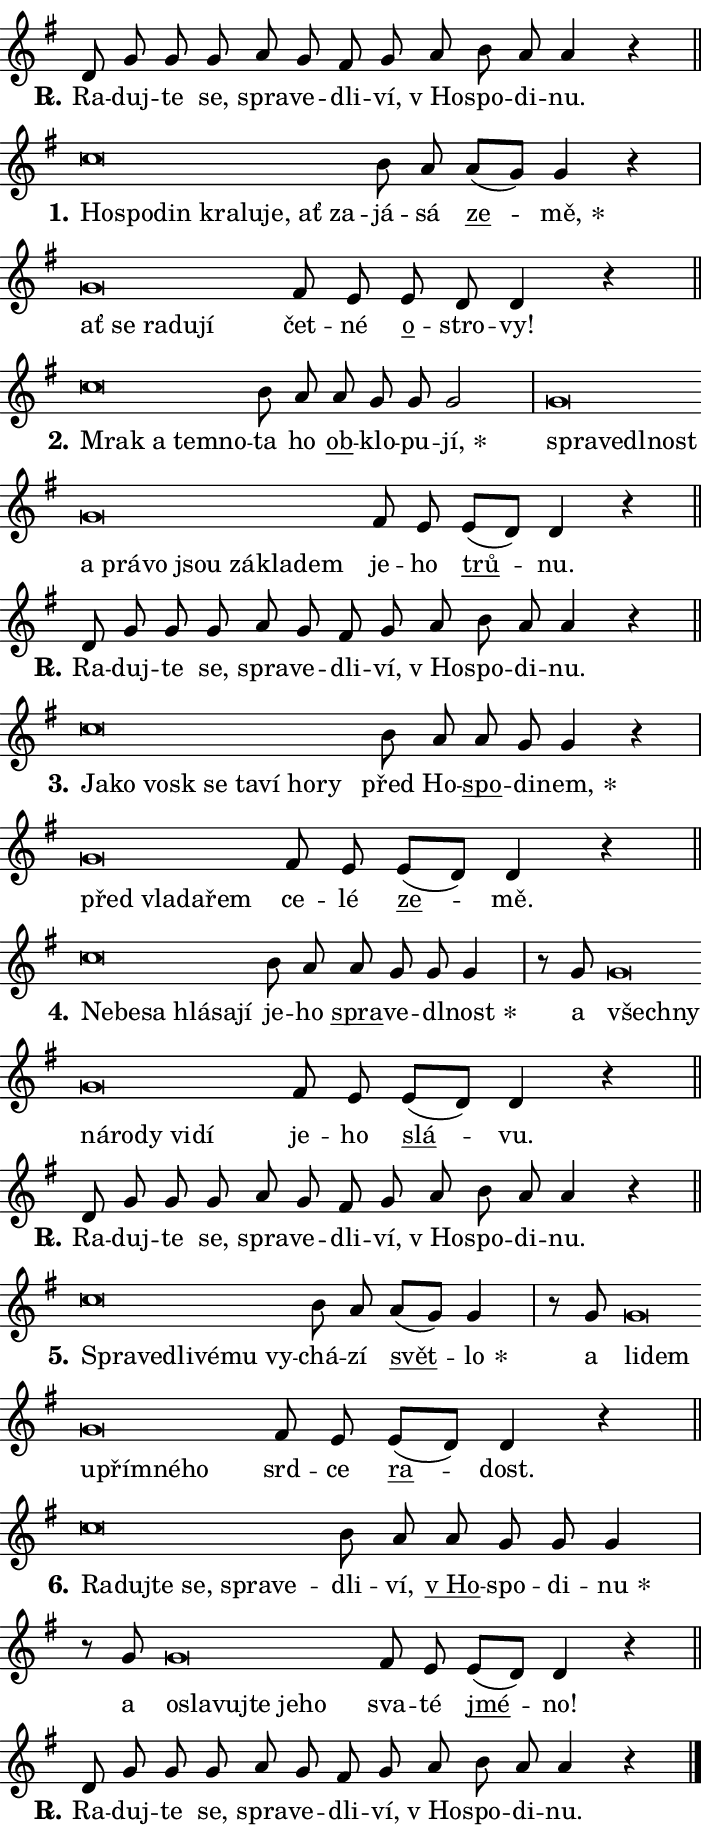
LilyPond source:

\version "2.24.0"
\header { tagline = "" }
\paper {
  indent = 0\cm
  top-margin = 0\cm
  right-margin = 0.13\cm % to fit lyric hyphens
  bottom-margin = 0\cm
  left-margin = 0\cm
  paper-width = 12\cm
  page-breaking = #ly:one-page-breaking
  system-system-spacing.basic-distance = #11
  score-system-spacing.basic-distance = #11
  ragged-last = ##f
}


%% Author: Thomas Morley
%% https://lists.gnu.org/archive/html/lilypond-user/2020-05/msg00002.html
#(define (line-position grob)
"Returns position of @var[grob} in current system:
   @code{'start}, if at first time-step
   @code{'end}, if at last time-step
   @code{'middle} otherwise
"
  (let* ((col (ly:item-get-column grob))
         (ln (ly:grob-object col 'left-neighbor))
         (rn (ly:grob-object col 'right-neighbor))
         (col-to-check-left (if (ly:grob? ln) ln col))
         (col-to-check-right (if (ly:grob? rn) rn col))
         (break-dir-left
           (and
             (ly:grob-property col-to-check-left 'non-musical #f)
             (ly:item-break-dir col-to-check-left)))
         (break-dir-right
           (and
             (ly:grob-property col-to-check-right 'non-musical #f)
             (ly:item-break-dir col-to-check-right))))
        (cond ((eqv? 1 break-dir-left) 'start)
              ((eqv? -1 break-dir-right) 'end)
              (else 'middle))))

#(define (tranparent-at-line-position vctor)
  (lambda (grob)
  "Relying on @code{line-position} select the relevant enry from @var{vctor}.
Used to determine transparency,"
    (case (line-position grob)
      ((end) (not (vector-ref vctor 0)))
      ((middle) (not (vector-ref vctor 1)))
      ((start) (not (vector-ref vctor 2))))))

noteHeadBreakVisibility =
#(define-music-function (break-visibility)(vector?)
"Makes @code{NoteHead}s transparent relying on @var{break-visibility}"
#{
  \override NoteHead.transparent =
    #(tranparent-at-line-position break-visibility)
#})

#(define delete-ledgers-for-transparent-note-heads
  (lambda (grob)
    "Reads whether a @code{NoteHead} is transparent.
If so this @code{NoteHead} is removed from @code{'note-heads} from
@var{grob}, which is supposed to be @code{LedgerLineSpanner}.
As a result ledgers are not printed for this @code{NoteHead}"
    (let* ((nhds-array (ly:grob-object grob 'note-heads))
           (nhds-list
             (if (ly:grob-array? nhds-array)
                 (ly:grob-array->list nhds-array)
                 '()))
           ;; Relies on the transparent-property being done before
           ;; Staff.LedgerLineSpanner.after-line-breaking is executed.
           ;; This is fragile ...
           (to-keep
             (remove
               (lambda (nhd)
                 (ly:grob-property nhd 'transparent #f))
               nhds-list)))
      ;; TODO find a better method to iterate over grob-arrays, similiar
      ;; to filter/remove etc for lists
      ;; For now rebuilt from scratch
      (set! (ly:grob-object grob 'note-heads)  '())
      (for-each
        (lambda (nhd)
          (ly:pointer-group-interface::add-grob grob 'note-heads nhd))
        to-keep))))

squashNotes = {
  \override NoteHead.X-extent = #'(-0.2 . 0.2)
  \override NoteHead.Y-extent = #'(-0.75 . 0)
  \override NoteHead.stencil =
    #(lambda (grob)
       (let ((pos (ly:grob-property grob 'staff-position)))
         (begin
           (if (< pos -7) (display "ERROR: Lower brevis then expected\n") (display ""))
           (if (<= pos -6) ly:text-interface::print ly:note-head::print))))
}
unSquashNotes = {
  \revert NoteHead.X-extent
  \revert NoteHead.Y-extent
  \revert NoteHead.stencil
}

hideNotes = \noteHeadBreakVisibility #begin-of-line-visible
unHideNotes = \noteHeadBreakVisibility #all-visible

% work-around for resetting accidentals
% https://lilypond.org/doc/v2.23/Documentation/notation/displaying-rhythms#unmetered-music
cadenzaMeasure = {
  \cadenzaOff
  \partial 1024 s1024
  \cadenzaOn
}

#(define-markup-command (accent layout props text) (markup?)
  "Underline accented syllable"
  (interpret-markup layout props
    #{\markup \override #'(offset . 4.3) \underline { #text }#}))

responsum = \markup \concat {
  "R" \hspace #-1.05 \path #0.1 #'((moveto 0 0.07) (lineto 0.9 0.8)) \hspace #0.05 "."
}

spaceSize = #0.6828661417322834 % exact space size for TeX Gyre Schola

\layout {
  \context {
    \Staff
    \remove "Time_signature_engraver"
    \override LedgerLineSpanner.after-line-breaking = #delete-ledgers-for-transparent-note-heads
  }
  \context {
    \Lyrics {
      \override LyricSpace.minimum-distance = \spaceSize
      \override LyricText.font-name = #"TeX Gyre Schola"
      \override LyricText.font-size = 1
      \override StanzaNumber.font-name = #"TeX Gyre Schola Bold"
      \override StanzaNumber.font-size = 1
    }
  }
  \context {
    \Score 
    \override NoteHead.text =
      #(lambda (grob) 
        (let ((pos (ly:grob-property grob 'staff-position)))
          #{\markup {
            \combine
              \halign #-0.55 \raise #(if (= pos -6) 0 0.5) \override #'(thickness . 2) \draw-line #'(3.2 . 0)
              \musicglyph "noteheads.sM1"
          }#}))
  }
}

% magnetic-lyrics.ily
%
%   written by
%     Jean Abou Samra <jean@abou-samra.fr>
%     Werner Lemberg <wl@gnu.org>
%
%   adapted by
%     Jiri Hon <jiri.hon@gmail.com>
%
% Version 2022-Apr-15

% https://www.mail-archive.com/lilypond-user@gnu.org/msg149350.html

#(define (Left_hyphen_pointer_engraver context)
   "Collect syllable-hyphen-syllable occurrences in lyrics and store
them in properties.  This engraver only looks to the left.  For
example, if the lyrics input is @code{foo -- bar}, it does the
following.

@itemize @bullet
@item
Set the @code{text} property of the @code{LyricHyphen} grob between
@q{foo} and @q{bar} to @code{foo}.

@item
Set the @code{left-hyphen} property of the @code{LyricText} grob with
text @q{foo} to the @code{LyricHyphen} grob between @q{foo} and
@q{bar}.
@end itemize

Use this auxiliary engraver in combination with the
@code{lyric-@/text::@/apply-@/magnetic-@/offset!} hook."
   (let ((hyphen #f)
         (text #f))
     (make-engraver
      (acknowledgers
       ((lyric-syllable-interface engraver grob source-engraver)
        (set! text grob)))
      (end-acknowledgers
       ((lyric-hyphen-interface engraver grob source-engraver)
        ;(when (not (grob::has-interface grob 'lyric-space-interface))
          (set! hyphen grob)));)
      ((stop-translation-timestep engraver)
       (when (and text hyphen)
         (ly:grob-set-object! text 'left-hyphen hyphen))
       (set! text #f)
       (set! hyphen #f)))))

#(define (lyric-text::apply-magnetic-offset! grob)
   "If the space between two syllables is less than the value in
property @code{LyricText@/.details@/.squash-threshold}, move the right
syllable to the left so that it gets concatenated with the left
syllable.

Use this function as a hook for
@code{LyricText@/.after-@/line-@/breaking} if the
@code{Left_@/hyphen_@/pointer_@/engraver} is active."
   (let ((hyphen (ly:grob-object grob 'left-hyphen #f)))
     (when hyphen
       (let ((left-text (ly:spanner-bound hyphen LEFT)))
         (when (grob::has-interface left-text 'lyric-syllable-interface)
           (let* ((common (ly:grob-common-refpoint grob left-text X))
                  (this-x-ext (ly:grob-extent grob common X))
                  (left-x-ext
                   (begin
                     ;; Trigger magnetism for left-text.
                     (ly:grob-property left-text 'after-line-breaking)
                     (ly:grob-extent left-text common X)))
                  ;; `delta` is the gap width between two syllables.
                  (delta (- (interval-start this-x-ext)
                            (interval-end left-x-ext)))
                  (details (ly:grob-property grob 'details))
                  (threshold (assoc-get 'squash-threshold details 0.2)))
             (when (< delta threshold)
               (let* (;; We have to manipulate the input text so that
                      ;; ligatures crossing syllable boundaries are not
                      ;; disabled.  For languages based on the Latin
                      ;; script this is essentially a beautification.
                      ;; However, for non-Western scripts it can be a
                      ;; necessity.
                      (lt (ly:grob-property left-text 'text))
                      (rt (ly:grob-property grob 'text))
                      (is-space (grob::has-interface hyphen 'lyric-space-interface))
                      (space (if is-space " " ""))
                      (extra-delta (if is-space spaceSize 0))
                      ;; Append new syllable.
                      (ltrt-space (if (and (string? lt) (string? rt))
                                (string-append lt space rt)
                                (make-concat-markup (list lt space rt))))
                      ;; Right-align `ltrt` to the right side.
                      (ltrt-space-markup (grob-interpret-markup
                               grob
                               (make-translate-markup
                                (cons (interval-length this-x-ext) 0)
                                (make-right-align-markup ltrt-space)))))
                 (begin
                   ;; Don't print `left-text`.
                   (ly:grob-set-property! left-text 'stencil #f)
                   ;; Set text and stencil (which holds all collected
                   ;; syllables so far) and shift it to the left.
                   (ly:grob-set-property! grob 'text ltrt-space)
                   (ly:grob-set-property! grob 'stencil ltrt-space-markup)
                   (ly:grob-translate-axis! grob (- (- delta extra-delta)) X))))))))))


#(define (lyric-hyphen::displace-bounds-first grob)
   ;; Make very sure this callback isn't triggered too early.
   (let ((left (ly:spanner-bound grob LEFT))
         (right (ly:spanner-bound grob RIGHT)))
     (ly:grob-property left 'after-line-breaking)
     (ly:grob-property right 'after-line-breaking)
     (ly:lyric-hyphen::print grob)))

squashThreshold = #0.4

\layout {
  \context {
    \Lyrics
    \consists #Left_hyphen_pointer_engraver
    \override LyricText.after-line-breaking =
      #lyric-text::apply-magnetic-offset!
    \override LyricHyphen.stencil = #lyric-hyphen::displace-bounds-first
    \override LyricText.details.squash-threshold = \squashThreshold
    \override LyricHyphen.minimum-distance = 0
    \override LyricHyphen.minimum-length = \squashThreshold
  }
}

squashText = \override LyricText.details.squash-threshold = 9999
unSquashText = \override LyricText.details.squash-threshold = \squashThreshold

leftText = \override LyricText.self-alignment-X = #LEFT
unLeftText = \revert LyricText.self-alignment-X

starOffset = #(lambda (grob) 
                (let ((x_offset (ly:self-alignment-interface::aligned-on-x-parent grob)))
                  (if (= x_offset 0) 0 (+ x_offset 1.2))))

star = #(define-music-function (syllable)(string?)
"Append star separator at the end of a syllable"
#{
  \once \override LyricText.X-offset = #starOffset
  \lyricmode { \markup {
    #syllable
    \override #'((font-name . "TeX Gyre Schola Bold")) \hspace #0.2 \lower #0.65 \larger "*"
  } }
#})

starAccent = #(define-music-function (syllable)(string?)
"Append star separator at the end of a syllable and make accent"
#{
  \once \override LyricText.X-offset = #starOffset
  \lyricmode { \markup {
    \accent #syllable
    \override #'((font-name . "TeX Gyre Schola Bold")) \hspace #0.2 \lower #0.65 \larger "*"
  } }
#})

breath = #(define-music-function (syllable)(string?)
"Append breathing indicator at the end of a syllable"
#{
  \lyricmode { \markup { #syllable "+" } }
#})

optionalBreath = #(define-music-function (syllable)(string?)
"Append optional breathing indicator at the end of a syllable"
#{
  \lyricmode { \markup { #syllable "(+)" } }
#})


\score {
    <<
        \new Voice = "melody" { \cadenzaOn \key g \major \relative { d'8 g g g a g \bar "" fis g \bar "" a b a a4 r \cadenzaMeasure \bar "||" \break } }
        \new Lyrics \lyricsto "melody" { \lyricmode { \set stanza = \responsum
Ra -- duj -- te se, spra -- ve -- dli -- ví, "v Ho" -- spo -- di -- nu. } }
    >>
    \layout {}
}

\score {
    <<
        \new Voice = "melody" { \cadenzaOn \key g \major \relative { \squashNotes c''\breve*1/16 \hideNotes \breve*1/16 \bar "" \breve*1/16 \bar "" \breve*1/16 \bar "" \breve*1/16 \bar "" \breve*1/16 \bar "" \breve*1/16 \breve*1/16 \bar "" \unHideNotes \unSquashNotes b8 a \bar "" a[( g)] g4 r \cadenzaMeasure \bar "|" \squashNotes g\breve*1/16 \hideNotes \breve*1/16 \bar "" \breve*1/16 \bar "" \breve*1/16 \breve*1/16 \bar "" \unHideNotes \unSquashNotes fis8 e \bar "" e d d4 r \cadenzaMeasure \bar "||" \break } }
        \new Lyrics \lyricsto "melody" { \lyricmode { \set stanza = "1."
\leftText Ho -- \squashText spo -- din kra -- lu -- je, ať za -- \unLeftText \unSquashText já -- sá \markup \accent ze -- \star mě, \leftText ať \squashText se ra -- du -- jí \unLeftText \unSquashText čet -- né \markup \accent o -- stro -- vy! } }
    >>
    \layout {}
}

\score {
    <<
        \new Voice = "melody" { \cadenzaOn \key g \major \relative { \squashNotes c''\breve*1/16 \hideNotes \breve*1/16 \bar "" \breve*1/16 \breve*1/16 \bar "" \unHideNotes \unSquashNotes b8 a \bar "" a g g g2 \cadenzaMeasure \bar "|" \squashNotes g\breve*1/16 \hideNotes \breve*1/16 \bar "" \breve*1/16 \bar "" \breve*1/16 \bar "" \breve*1/16 \bar "" \breve*1/16 \bar "" \breve*1/16 \bar "" \breve*1/16 \bar "" \breve*1/16 \bar "" \breve*1/16 \breve*1/16 \bar "" \unHideNotes \unSquashNotes fis8 e \bar "" e[( d)] d4 r \cadenzaMeasure \bar "||" \break } }
        \new Lyrics \lyricsto "melody" { \lyricmode { \set stanza = "2."
\leftText Mrak \squashText a tem -- no -- \unLeftText \unSquashText ta ho \markup \accent ob -- klo -- pu -- \star jí, \leftText spra -- \squashText ve -- dl -- nost a prá -- vo jsou zá -- kla -- dem \unLeftText \unSquashText je -- ho \markup \accent trů -- nu. } }
    >>
    \layout {}
}

\score {
    <<
        \new Voice = "melody" { \cadenzaOn \key g \major \relative { d'8 g g g a g \bar "" fis g \bar "" a b a a4 r \cadenzaMeasure \bar "||" \break } }
        \new Lyrics \lyricsto "melody" { \lyricmode { \set stanza = \responsum
Ra -- duj -- te se, spra -- ve -- dli -- ví, "v Ho" -- spo -- di -- nu. } }
    >>
    \layout {}
}

\score {
    <<
        \new Voice = "melody" { \cadenzaOn \key g \major \relative { \squashNotes c''\breve*1/16 \hideNotes \breve*1/16 \bar "" \breve*1/16 \bar "" \breve*1/16 \bar "" \breve*1/16 \bar "" \breve*1/16 \bar "" \breve*1/16 \breve*1/16 \bar "" \unHideNotes \unSquashNotes b8 a \bar "" a g g4 r \cadenzaMeasure \bar "|" \squashNotes g\breve*1/16 \hideNotes \breve*1/16 \bar "" \breve*1/16 \breve*1/16 \bar "" \unHideNotes \unSquashNotes fis8 e \bar "" e[( d)] d4 r \cadenzaMeasure \bar "||" \break } }
        \new Lyrics \lyricsto "melody" { \lyricmode { \set stanza = "3."
\leftText Ja -- \squashText ko vosk se ta -- ví ho -- ry \unLeftText \unSquashText před Ho -- \markup \accent spo -- di -- \star nem, \leftText před \squashText vla -- da -- řem \unLeftText \unSquashText ce -- lé \markup \accent ze -- mě. } }
    >>
    \layout {}
}

\score {
    <<
        \new Voice = "melody" { \cadenzaOn \key g \major \relative { \squashNotes c''\breve*1/16 \hideNotes \breve*1/16 \bar "" \breve*1/16 \bar "" \breve*1/16 \bar "" \breve*1/16 \breve*1/16 \bar "" \unHideNotes \unSquashNotes b8 a \bar "" a g g g4 \cadenzaMeasure \bar "|" r8 g8 \squashNotes g\breve*1/16 \hideNotes \breve*1/16 \bar "" \breve*1/16 \bar "" \breve*1/16 \bar "" \breve*1/16 \bar "" \breve*1/16 \breve*1/16 \bar "" \unHideNotes \unSquashNotes fis8 e \bar "" e[( d)] d4 r \cadenzaMeasure \bar "||" \break } }
        \new Lyrics \lyricsto "melody" { \lyricmode { \set stanza = "4."
\leftText Ne -- \squashText be -- sa hlá -- sa -- jí \unLeftText \unSquashText je -- ho \markup \accent spra -- ve -- dl -- \star nost a \leftText všech -- \squashText ny ná -- ro -- dy vi -- dí \unLeftText \unSquashText je -- ho \markup \accent slá -- vu. } }
    >>
    \layout {}
}

\score {
    <<
        \new Voice = "melody" { \cadenzaOn \key g \major \relative { d'8 g g g a g \bar "" fis g \bar "" a b a a4 r \cadenzaMeasure \bar "||" \break } }
        \new Lyrics \lyricsto "melody" { \lyricmode { \set stanza = \responsum
Ra -- duj -- te se, spra -- ve -- dli -- ví, "v Ho" -- spo -- di -- nu. } }
    >>
    \layout {}
}

\score {
    <<
        \new Voice = "melody" { \cadenzaOn \key g \major \relative { \squashNotes c''\breve*1/16 \hideNotes \breve*1/16 \bar "" \breve*1/16 \bar "" \breve*1/16 \bar "" \breve*1/16 \breve*1/16 \bar "" \unHideNotes \unSquashNotes b8 a \bar "" a[( g)] g4 \cadenzaMeasure \bar "|" r8 g8 \squashNotes g\breve*1/16 \hideNotes \breve*1/16 \bar "" \breve*1/16 \bar "" \breve*1/16 \bar "" \breve*1/16 \breve*1/16 \bar "" \unHideNotes \unSquashNotes fis8 e \bar "" e[( d)] d4 r \cadenzaMeasure \bar "||" \break } }
        \new Lyrics \lyricsto "melody" { \lyricmode { \set stanza = "5."
\leftText Spra -- \squashText ve -- dli -- vé -- mu vy -- \unLeftText \unSquashText chá -- zí \markup \accent svět -- \star lo a \leftText li -- \squashText dem u -- přím -- né -- ho \unLeftText \unSquashText srd -- ce \markup \accent ra -- dost. } }
    >>
    \layout {}
}

\score {
    <<
        \new Voice = "melody" { \cadenzaOn \key g \major \relative { \squashNotes c''\breve*1/16 \hideNotes \breve*1/16 \bar "" \breve*1/16 \bar "" \breve*1/16 \bar "" \breve*1/16 \breve*1/16 \bar "" \unHideNotes \unSquashNotes b8 a \bar "" a g g g4 \cadenzaMeasure \bar "|" r8 g8 \squashNotes g\breve*1/16 \hideNotes \breve*1/16 \bar "" \breve*1/16 \bar "" \breve*1/16 \bar "" \breve*1/16 \breve*1/16 \bar "" \unHideNotes \unSquashNotes fis8 e \bar "" e[( d)] d4 r \cadenzaMeasure \bar "||" \break } }
        \new Lyrics \lyricsto "melody" { \lyricmode { \set stanza = "6."
\leftText Ra -- \squashText duj -- te se, spra -- ve -- \unLeftText \unSquashText dli -- ví, \markup \accent "v Ho" -- spo -- di -- \star nu a \leftText o -- \squashText sla -- vuj -- te je -- ho \unLeftText \unSquashText sva -- té \markup \accent jmé -- no! } }
    >>
    \layout {}
}

\score {
    <<
        \new Voice = "melody" { \cadenzaOn \key g \major \relative { d'8 g g g a g \bar "" fis g \bar "" a b a a4 r \cadenzaMeasure \bar "||" \break } \bar "|." }
        \new Lyrics \lyricsto "melody" { \lyricmode { \set stanza = \responsum
Ra -- duj -- te se, spra -- ve -- dli -- ví, "v Ho" -- spo -- di -- nu. } }
    >>
    \layout {}
}
